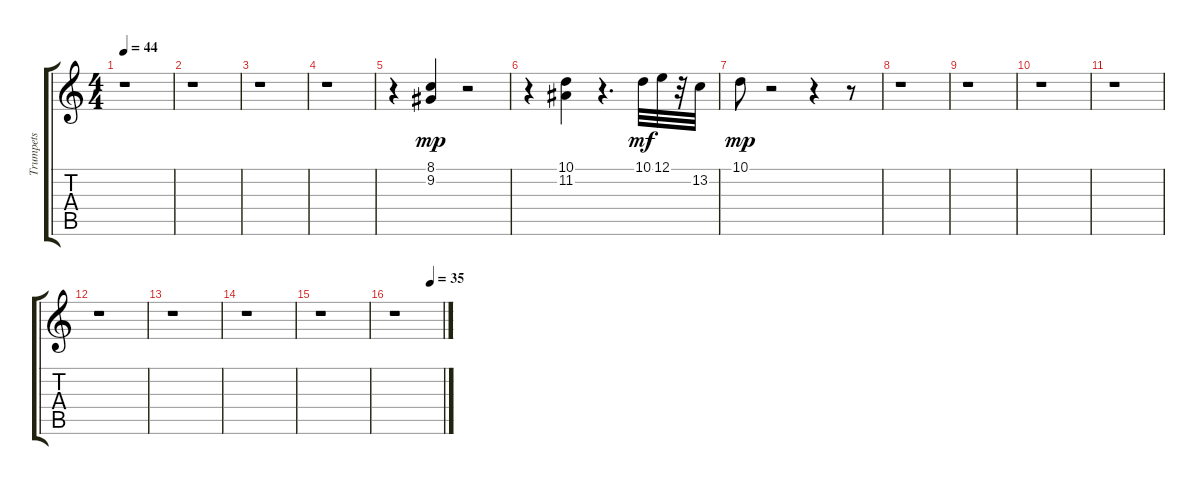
\track ("Trumpets" "Trumpets") {instrument trumpet}
\staff {score tabs}
\tuning (E4 B3 G3 D3 A2 E2) {hide}
\ts (4 4)
\tempo 44
\clef g2
\ks c
r.1{dy mp} |
r.1 |
r.1 |
r.1 |
r.4 (8.1 9.2).4 r.2 |
r.4 (10.1 11.2).4 r.4{d} 10.1.32{dy mf} 12.1.32 r.32 13.2.32 |
10.1.8{dy mp} r.2 r.4 r.8 |
r.1 |
r.1 |
r.1 |
r.1 |
r.1 |
r.1 |
r.1 |
r.1 |
\tempo (35 0.75)
r.1
